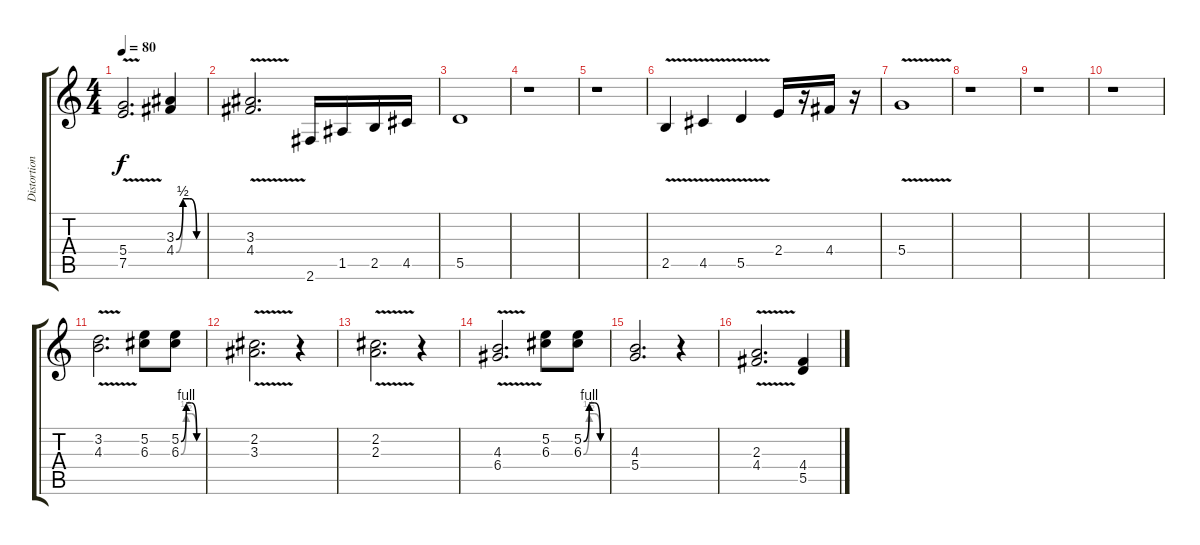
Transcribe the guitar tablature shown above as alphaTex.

\track ("Distortion Guitar" "Distortion") {instrument distortionguitar}
\staff {score tabs}
\tuning (E4 B3 G3 D3 A2 E2) {hide}
\ts (4 4)
\tempo 80
\clef g2
\ks c
(5.4{v} 7.5{v}).2{d dy f} (3.3{be (custom 0 0 15 2 30 2 45 0 60 0)} 4.4{be (custom 0 0 15 2 30 2 45 0 60 0)}).4 |
(3.3{v} 4.4{v}).2{d} 2.6.16 1.5.16 2.5.16 4.5.16 |
5.5.1 |
r.1 |
r.1 |
2.5{v}.4 4.5{v}.4 5.5{v}.4 2.4.16 r.16 4.4.16 r.16 |
5.4{v}.1 |
r.1 |
r.1 |
r.1 |
(3.2{v} 4.3{v}).2{d} (5.2 6.3).8 (5.2{be (custom 0 0 15 4 30 4 45 0 60 0)} 6.3{be (custom 0 0 15 2 30 2 45 0 60 0)}).8 |
(2.2{v} 3.3{v}).2{d} r.4 |
(2.2{v} 2.3{v}).2{d} r.4 |
(4.3{v} 6.4{v}).2{d} (5.2 6.3).8 (5.2{be (custom 0 0 15 4 30 4 45 0 60 0)} 6.3{be (custom 0 0 15 2 30 2 45 0 60 0)}).8 |
(4.3 5.4).2{d} r.4 |
(2.3{v} 4.4{v}).2{d} (4.4 5.5).4
